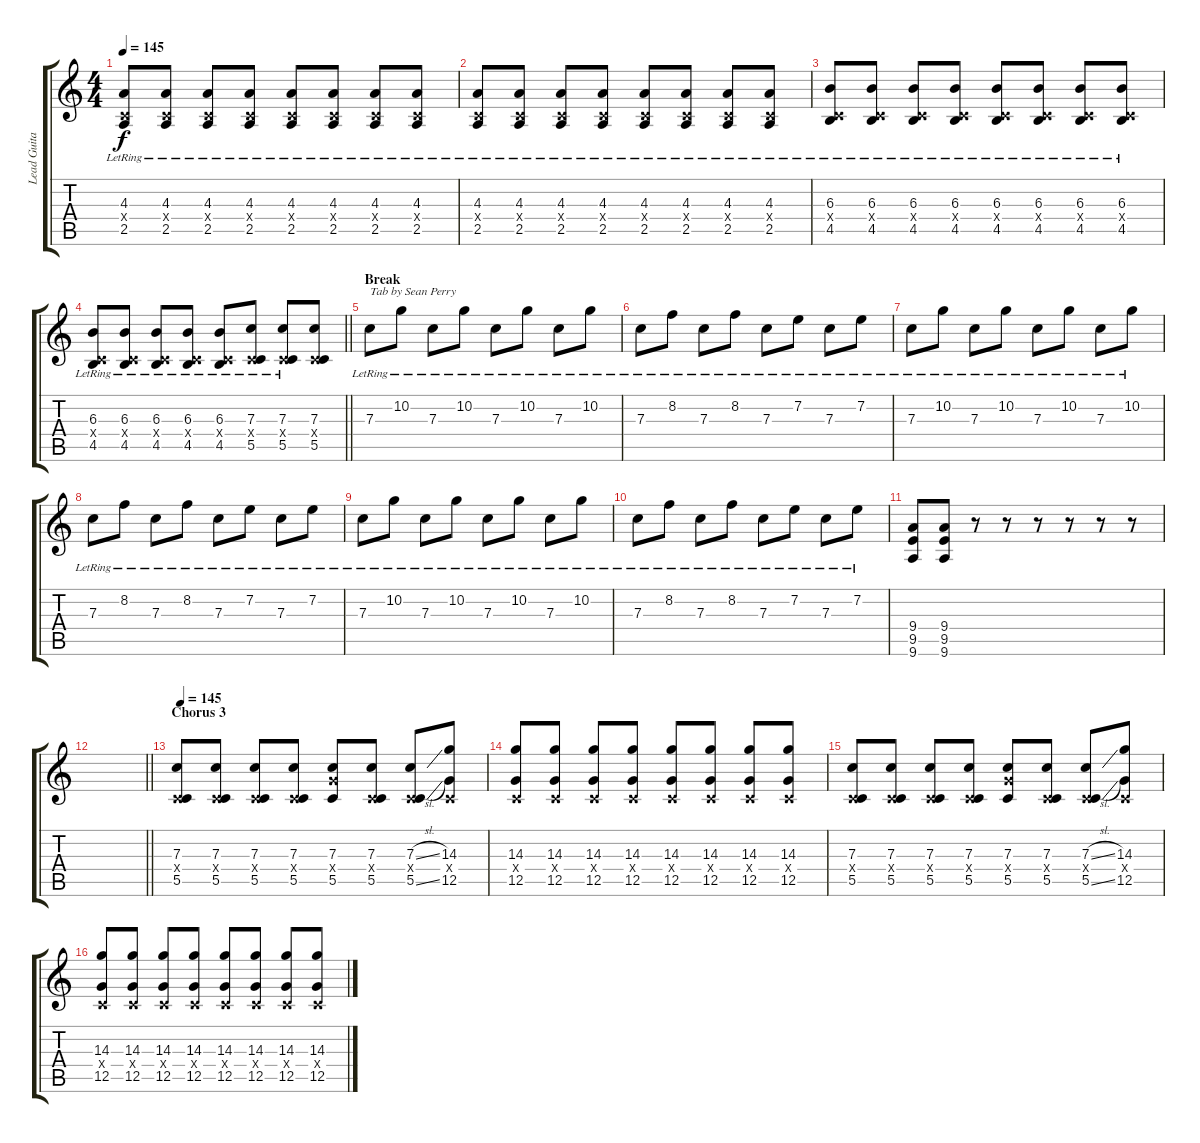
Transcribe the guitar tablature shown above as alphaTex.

\track ("Lead Guitar" "Lead Guita") {instrument distortionguitar}
\staff {score tabs}
\tuning (D4 A3 F3 C3 G2 C2) {hide}
\ts (4 4)
\tempo 145
\clef g2
\ks c
(4.3{lr} 0.4{x} 2.5{lr}).8{dy f} (4.3{lr} 0.4{x} 2.5{lr}).8 (4.3{lr} 0.4{x} 2.5{lr}).8 (4.3{lr} 0.4{x} 2.5{lr}).8 (4.3{lr} 0.4{x} 2.5{lr}).8 (4.3{lr} 0.4{x} 2.5{lr}).8 (4.3{lr} 0.4{x} 2.5{lr}).8 (4.3{lr} 0.4{x} 2.5{lr}).8 |
(4.3{lr} 0.4{x} 2.5{lr}).8 (4.3{lr} 0.4{x} 2.5{lr}).8 (4.3{lr} 0.4{x} 2.5{lr}).8 (4.3{lr} 0.4{x} 2.5{lr}).8 (4.3{lr} 0.4{x} 2.5{lr}).8 (4.3{lr} 0.4{x} 2.5{lr}).8 (4.3{lr} 0.4{x} 2.5{lr}).8 (4.3{lr} 0.4{x} 2.5{lr}).8 |
(6.3{lr} 0.4{x} 4.5{lr}).8 (6.3{lr} 0.4{x} 4.5{lr}).8 (6.3{lr} 0.4{x} 4.5{lr}).8 (6.3{lr} 0.4{x} 4.5{lr}).8 (6.3{lr} 0.4{x} 4.5{lr}).8 (6.3{lr} 0.4{x} 4.5{lr}).8 (6.3{lr} 0.4{x} 4.5{lr}).8 (6.3{lr} 0.4{x} 4.5{lr}).8 |
\barLineRight lightlight
(6.3{lr} 0.4{x} 4.5{lr}).8 (6.3{lr} 0.4{x} 4.5{lr}).8 (6.3{lr} 0.4{x} 4.5{lr}).8 (6.3{lr} 0.4{x} 4.5{lr}).8 (6.3{lr} 0.4{x} 4.5{lr}).8 (7.3{lr} 0.4{x} 5.5{lr}).8 (7.3{lr} 0.4{x} 5.5{lr}).8 (7.3 0.4{x} 5.5).8 |
\section ("" "Break")
7.3{lr}.8{txt "Tab by Sean Perry" volume 12 instrument electricguitarclean} 10.2{lr}.8 7.3{lr}.8 10.2{lr}.8 7.3{lr}.8 10.2{lr}.8 7.3{lr}.8 10.2{lr}.8 |
7.3{lr}.8 8.2{lr}.8 7.3{lr}.8 8.2{lr}.8 7.3{lr}.8 7.2{lr}.8 7.3{lr}.8 7.2{lr}.8 |
7.3{lr}.8 10.2{lr}.8 7.3{lr}.8 10.2{lr}.8 7.3{lr}.8 10.2{lr}.8 7.3{lr}.8 10.2{lr}.8 |
7.3{lr}.8 8.2{lr}.8 7.3{lr}.8 8.2{lr}.8 7.3{lr}.8 7.2{lr}.8 7.3{lr}.8 7.2{lr}.8 |
7.3{lr}.8 10.2{lr}.8 7.3{lr}.8 10.2{lr}.8 7.3{lr}.8 10.2{lr}.8 7.3{lr}.8 10.2{lr}.8 |
7.3{lr}.8 8.2{lr}.8 7.3{lr}.8 8.2{lr}.8 7.3{lr}.8 7.2{lr}.8 7.3{lr}.8 7.2{lr}.8 |
(9.4 9.5 9.6).8 (9.4 9.5 9.6).8 r.8 r.8 r.8 r.8 r.8 r.8 |
\barLineRight lightlight
|
\section ("" "Chorus 3")
\tempo 145
(7.3 0.4{x} 5.5).8{instrument distortionguitar} (7.3 0.4{x} 5.5).8 (7.3 0.4{x} 5.5).8 (7.3 0.4{x} 5.5).8 (7.3 7.4{x} 5.5).8 (7.3 0.4{x} 5.5).8 (7.3{sl} 0.4{x} 5.5{sl}).8 (14.3 0.4{x} 12.5).8 |
(14.3 0.4{x} 12.5).8 (14.3 0.4{x} 12.5).8 (14.3 0.4{x} 12.5).8 (14.3 0.4{x} 12.5).8 (14.3 0.4{x} 12.5).8 (14.3 0.4{x} 12.5).8 (14.3 0.4{x} 12.5).8 (14.3 0.4{x} 12.5).8 |
(7.3 0.4{x} 5.5).8 (7.3 0.4{x} 5.5).8 (7.3 0.4{x} 5.5).8 (7.3 0.4{x} 5.5).8 (7.3 7.4{x} 5.5).8 (7.3 0.4{x} 5.5).8 (7.3{sl} 0.4{x} 5.5{sl}).8 (14.3 0.4{x} 12.5).8 |
(14.3 0.4{x} 12.5).8 (14.3 0.4{x} 12.5).8 (14.3 0.4{x} 12.5).8 (14.3 0.4{x} 12.5).8 (14.3 0.4{x} 12.5).8 (14.3 0.4{x} 12.5).8 (14.3 0.4{x} 12.5).8 (14.3 0.4{x} 12.5).8
